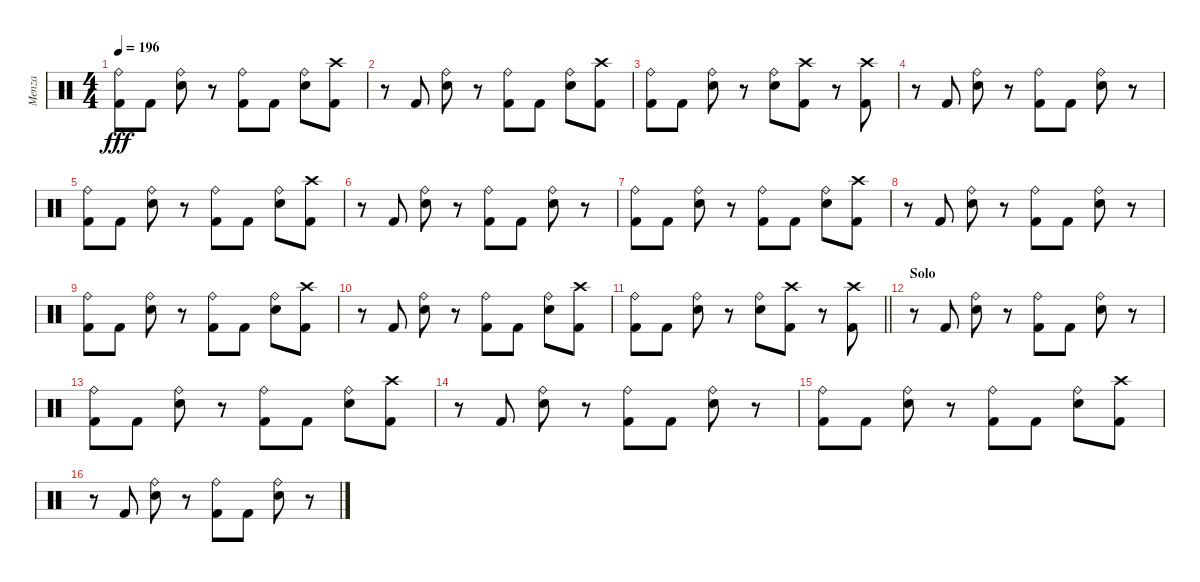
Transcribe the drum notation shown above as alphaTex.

\track ("Menza" "Menza") {instrument percussion}
\staff {score}
\articulation defaults
\ts (4 4)
\tempo 196
\clef neutral
\ks c
("Ride (bell)" "Kick (hit) 2").8{dy fff} "Kick (hit) 2".8 ("Ride (bell)" "Snare (hit) 2").8 r.8 ("Ride (bell)" "Kick (hit) 2").8 "Kick (hit) 2".8 ("Ride (bell)" "Snare (hit) 2").8 ("Crash high (hit)" "Kick (hit) 2").8 |
r.8 "Kick (hit) 2".8 ("Ride (bell)" "Snare (hit) 2").8 r.8 ("Ride (bell)" "Kick (hit) 2").8 "Kick (hit) 2".8 ("Ride (bell)" "Snare (hit) 2").8 ("Crash high (hit)" "Kick (hit) 2").8 |
("Ride (bell)" "Kick (hit) 2").8 "Kick (hit) 2".8 ("Ride (bell)" "Snare (hit) 2").8 r.8 ("Ride (bell)" "Snare (hit) 2").8 ("Crash high (hit)" "Kick (hit) 2").8 r.8 ("Crash high (hit)" "Kick (hit) 2").8 |
r.8 "Kick (hit) 2".8 ("Ride (bell)" "Snare (hit) 2").8 r.8 ("Ride (bell)" "Kick (hit) 2").8 "Kick (hit) 2".8 ("Ride (bell)" "Snare (hit) 2").8 r.8 |
("Ride (bell)" "Kick (hit) 2").8 "Kick (hit) 2".8 ("Ride (bell)" "Snare (hit) 2").8 r.8 ("Ride (bell)" "Kick (hit) 2").8 "Kick (hit) 2".8 ("Ride (bell)" "Snare (hit) 2").8 ("Crash high (hit)" "Kick (hit) 2").8 |
r.8 "Kick (hit) 2".8 ("Ride (bell)" "Snare (hit) 2").8 r.8 ("Ride (bell)" "Kick (hit) 2").8 "Kick (hit) 2".8 ("Ride (bell)" "Snare (hit) 2").8 r.8 |
("Ride (bell)" "Kick (hit) 2").8 "Kick (hit) 2".8 ("Ride (bell)" "Snare (hit) 2").8 r.8 ("Ride (bell)" "Kick (hit) 2").8 "Kick (hit) 2".8 ("Ride (bell)" "Snare (hit) 2").8 ("Crash high (hit)" "Kick (hit) 2").8 |
r.8 "Kick (hit) 2".8 ("Ride (bell)" "Snare (hit) 2").8 r.8 ("Ride (bell)" "Kick (hit) 2").8 "Kick (hit) 2".8 ("Ride (bell)" "Snare (hit) 2").8 r.8 |
("Ride (bell)" "Kick (hit) 2").8 "Kick (hit) 2".8 ("Ride (bell)" "Snare (hit) 2").8 r.8 ("Ride (bell)" "Kick (hit) 2").8 "Kick (hit) 2".8 ("Ride (bell)" "Snare (hit) 2").8 ("Crash high (hit)" "Kick (hit) 2").8 |
r.8 "Kick (hit) 2".8 ("Ride (bell)" "Snare (hit) 2").8 r.8 ("Ride (bell)" "Kick (hit) 2").8 "Kick (hit) 2".8 ("Ride (bell)" "Snare (hit) 2").8 ("Crash high (hit)" "Kick (hit) 2").8 |
\barLineRight lightlight
("Ride (bell)" "Kick (hit) 2").8 "Kick (hit) 2".8 ("Ride (bell)" "Snare (hit) 2").8 r.8 ("Ride (bell)" "Snare (hit) 2").8 ("Crash high (hit)" "Kick (hit) 2").8 r.8 ("Crash high (hit)" "Kick (hit) 2").8 |
\section ("" "Solo")
r.8 "Kick (hit) 2".8 ("Ride (bell)" "Snare (hit) 2").8 r.8 ("Ride (bell)" "Kick (hit) 2").8 "Kick (hit) 2".8 ("Ride (bell)" "Snare (hit) 2").8 r.8 |
("Ride (bell)" "Kick (hit) 2").8 "Kick (hit) 2".8 ("Ride (bell)" "Snare (hit) 2").8 r.8 ("Ride (bell)" "Kick (hit) 2").8 "Kick (hit) 2".8 ("Ride (bell)" "Snare (hit) 2").8 ("Crash high (hit)" "Kick (hit) 2").8 |
r.8 "Kick (hit) 2".8 ("Ride (bell)" "Snare (hit) 2").8 r.8 ("Ride (bell)" "Kick (hit) 2").8 "Kick (hit) 2".8 ("Ride (bell)" "Snare (hit) 2").8 r.8 |
("Ride (bell)" "Kick (hit) 2").8 "Kick (hit) 2".8 ("Ride (bell)" "Snare (hit) 2").8 r.8 ("Ride (bell)" "Kick (hit) 2").8 "Kick (hit) 2".8 ("Ride (bell)" "Snare (hit) 2").8 ("Crash high (hit)" "Kick (hit) 2").8 |
r.8 "Kick (hit) 2".8 ("Ride (bell)" "Snare (hit) 2").8 r.8 ("Ride (bell)" "Kick (hit) 2").8 "Kick (hit) 2".8 ("Ride (bell)" "Snare (hit) 2").8 r.8
